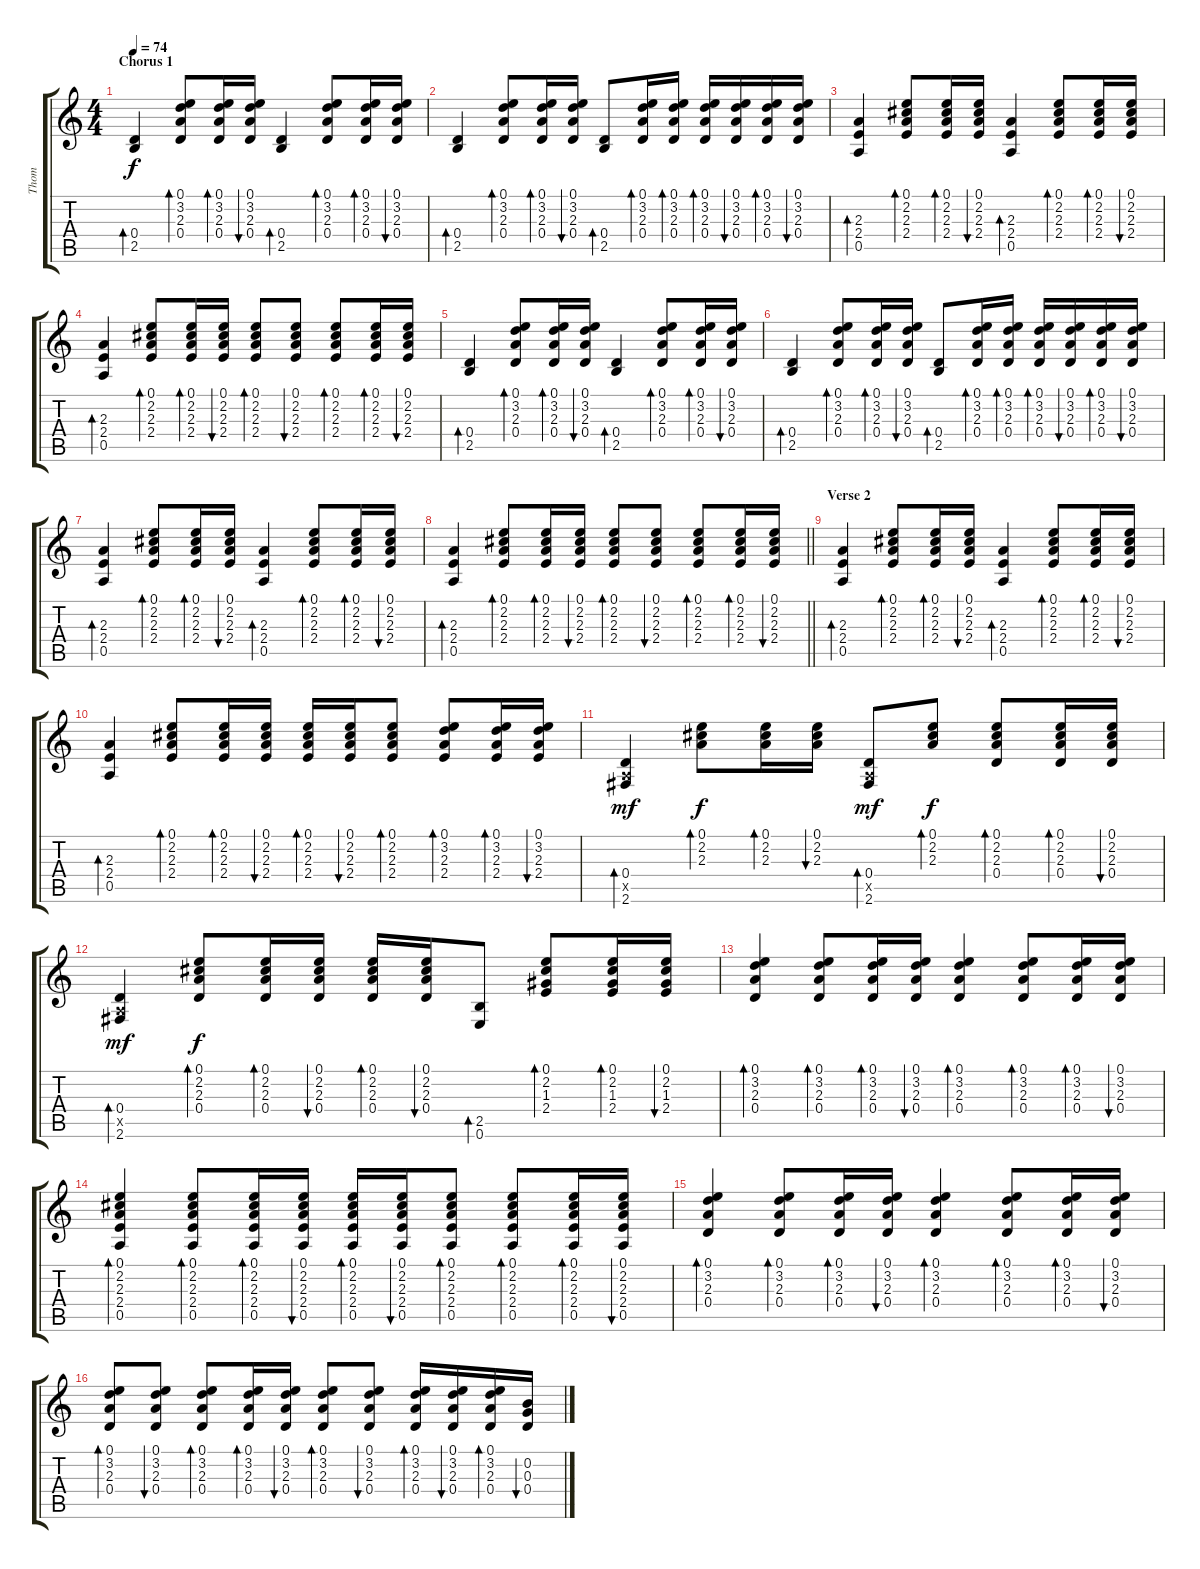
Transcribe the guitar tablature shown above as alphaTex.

\track ("Thom" "Thom") {instrument acousticguitarsteel}
\staff {score tabs}
\tuning (E4 B3 G3 D3 A2 E2) {hide}
\ts (4 4)
\section ("" "Chorus 1")
\tempo 74
\clef g2
\ks c
(0.4 2.5).4{bd 30 dy f} (0.1 3.2 2.3 0.4).8{bd 30} (0.1 3.2 2.3 0.4).16{bd 30} (0.1 3.2 2.3 0.4).16{bu 30} (0.4 2.5).4{bd 30} (0.1 3.2 2.3 0.4).8{bd 30} (0.1 3.2 2.3 0.4).16{bd 30} (0.1 3.2 2.3 0.4).16{bu 30} |
(0.4 2.5).4{bd 30} (0.1 3.2 2.3 0.4).8{bd 30} (0.1 3.2 2.3 0.4).16{bd 30} (0.1 3.2 2.3 0.4).16{bu 30} (0.4 2.5).8{bd 30} (0.1 3.2 2.3 0.4).16{bd 30} (0.1 3.2 2.3 0.4).16{bd 30} (0.1 3.2 2.3 0.4).16{bd 30} (0.1 3.2 2.3 0.4).16{bu 30} (0.1 3.2 2.3 0.4).16{bd 30} (0.1 3.2 2.3 0.4).16{bu 30} |
(2.3 2.4 0.5).4{bd 30} (0.1 2.2 2.3 2.4).8{bd 30} (0.1 2.2 2.3 2.4).16{bd 30} (0.1 2.2 2.3 2.4).16{bu 30} (2.3 2.4 0.5).4{bd 30} (0.1 2.2 2.3 2.4).8{bd 30} (0.1 2.2 2.3 2.4).16{bd 30} (0.1 2.2 2.3 2.4).16{bu 30} |
(2.3 2.4 0.5).4{bd 30} (0.1 2.2 2.3 2.4).8{bd 30} (0.1 2.2 2.3 2.4).16{bd 30} (0.1 2.2 2.3 2.4).16{bu 30} (0.1 2.2 2.3 2.4).8{bd 30} (0.1 2.2 2.3 2.4).8{bu 30} (0.1 2.2 2.3 2.4).8{bd 30} (0.1 2.2 2.3 2.4).16{bd 30} (0.1 2.2 2.3 2.4).16{bu 30} |
(0.4 2.5).4{bd 30} (0.1 3.2 2.3 0.4).8{bd 30} (0.1 3.2 2.3 0.4).16{bd 30} (0.1 3.2 2.3 0.4).16{bu 30} (0.4 2.5).4{bd 30} (0.1 3.2 2.3 0.4).8{bd 30} (0.1 3.2 2.3 0.4).16{bd 30} (0.1 3.2 2.3 0.4).16{bu 30} |
(0.4 2.5).4{bd 30} (0.1 3.2 2.3 0.4).8{bd 30} (0.1 3.2 2.3 0.4).16{bd 30} (0.1 3.2 2.3 0.4).16{bu 30} (0.4 2.5).8{bd 30} (0.1 3.2 2.3 0.4).16{bd 30} (0.1 3.2 2.3 0.4).16{bd 30} (0.1 3.2 2.3 0.4).16{bd 30} (0.1 3.2 2.3 0.4).16{bu 30} (0.1 3.2 2.3 0.4).16{bd 30} (0.1 3.2 2.3 0.4).16{bu 30} |
(2.3 2.4 0.5).4{bd 30} (0.1 2.2 2.3 2.4).8{bd 30} (0.1 2.2 2.3 2.4).16{bd 30} (0.1 2.2 2.3 2.4).16{bu 30} (2.3 2.4 0.5).4{bd 30} (0.1 2.2 2.3 2.4).8{bd 30} (0.1 2.2 2.3 2.4).16{bd 30} (0.1 2.2 2.3 2.4).16{bu 30} |
\barLineRight lightlight
(2.3 2.4 0.5).4{bd 30} (0.1 2.2 2.3 2.4).8{bd 30} (0.1 2.2 2.3 2.4).16{bd 30} (0.1 2.2 2.3 2.4).16{bu 30} (0.1 2.2 2.3 2.4).8{bd 30} (0.1 2.2 2.3 2.4).8{bu 30} (0.1 2.2 2.3 2.4).8{bd 30} (0.1 2.2 2.3 2.4).16{bd 30} (0.1 2.2 2.3 2.4).16{bu 30} |
\section ("" "Verse 2")
(2.3 2.4 0.5).4{bd 30} (0.1 2.2 2.3 2.4).8{bd 30} (0.1 2.2 2.3 2.4).16{bd 30} (0.1 2.2 2.3 2.4).16{bu 30} (2.3 2.4 0.5).4{bd 30} (0.1 2.2 2.3 2.4).8{bd 30} (0.1 2.2 2.3 2.4).16{bd 30} (0.1 2.2 2.3 2.4).16{bu 30} |
(2.3 2.4 0.5).4{bd 30} (0.1 2.2 2.3 2.4).8{bd 30} (0.1 2.2 2.3 2.4).16{bd 30} (0.1 2.2 2.3 2.4).16{bu 30} (0.1 2.2 2.3 2.4).16{bd 30} (0.1 2.2 2.3 2.4).16{bu 30} (0.1 2.2 2.3 2.4).8{bd 30} (0.1 3.2 2.3 2.4).8{bd 30} (0.1 3.2 2.3 2.4).16{bd 30} (0.1 3.2 2.3 2.4).16{bu 30} |
(0.4 0.5{x} 2.6).4{bd 30 dy mf} (0.1 2.2 2.3).8{bd 30 dy f} (0.1 2.2 2.3).16{bd 30} (0.1 2.2 2.3).16{bu 30} (0.4 0.5{x} 2.6).8{bd 30 dy mf} (0.1 2.2 2.3).8{bd 30 dy f} (0.1 2.2 2.3 0.4).8{bd 30} (0.1 2.2 2.3 0.4).16{bd 30} (0.1 2.2 2.3 0.4).16{bu 30} |
(0.4 0.5{x} 2.6).4{bd 30 dy mf} (0.1 2.2 2.3 0.4).8{bd 30 dy f} (0.1 2.2 2.3 0.4).16{bd 30} (0.1 2.2 2.3 0.4).16{bu 30} (0.1 2.2 2.3 0.4).16{bd 30} (0.1 2.2 2.3 0.4).16{bu 30} (2.5 0.6).8{bd 30} (0.1 2.2 1.3 2.4).8{bd 30} (0.1 2.2 1.3 2.4).16{bd 30} (0.1 2.2 1.3 2.4).16{bu 30} |
(0.1 3.2 2.3 0.4).4{bd 30} (0.1 3.2 2.3 0.4).8{bd 30} (0.1 3.2 2.3 0.4).16{bd 30} (0.1 3.2 2.3 0.4).16{bu 30} (0.1 3.2 2.3 0.4).4{bd 30} (0.1 3.2 2.3 0.4).8{bd 30} (0.1 3.2 2.3 0.4).16{bd 30} (0.1 3.2 2.3 0.4).16{bu 30} |
(0.1 2.2 2.3 2.4 0.5).4{bd 30} (0.1 2.2 2.3 2.4 0.5).8{bd 30} (0.1 2.2 2.3 2.4 0.5).16{bd 30} (0.1 2.2 2.3 2.4 0.5).16{bu 30} (0.1 2.2 2.3 2.4 0.5).16{bd 30} (0.1 2.2 2.3 2.4 0.5).16{bu 30} (0.1 2.2 2.3 2.4 0.5).8{bd 30} (0.1 2.2 2.3 2.4 0.5).8{bd 30} (0.1 2.2 2.3 2.4 0.5).16{bd 30} (0.1 2.2 2.3 2.4 0.5).16{bu 30} |
(0.1 3.2 2.3 0.4).4{bd 30} (0.1 3.2 2.3 0.4).8{bd 30} (0.1 3.2 2.3 0.4).16{bd 30} (0.1 3.2 2.3 0.4).16{bu 30} (0.1 3.2 2.3 0.4).4{bd 30} (0.1 3.2 2.3 0.4).8{bd 30} (0.1 3.2 2.3 0.4).16{bd 30} (0.1 3.2 2.3 0.4).16{bu 30} |
(0.1 3.2 2.3 0.4).8{bd 30} (0.1 3.2 2.3 0.4).8{bu 30} (0.1 3.2 2.3 0.4).8{bd 30} (0.1 3.2 2.3 0.4).16{bd 30} (0.1 3.2 2.3 0.4).16{bu 30} (0.1 3.2 2.3 0.4).8{bd 30} (0.1 3.2 2.3 0.4).8{bu 30} (0.1 3.2 2.3 0.4).16{bd 30} (0.1 3.2 2.3 0.4).16{bu 30} (0.1 3.2 2.3 0.4).16{bd 30} (0.2 0.3 0.4).16{bu 30}
